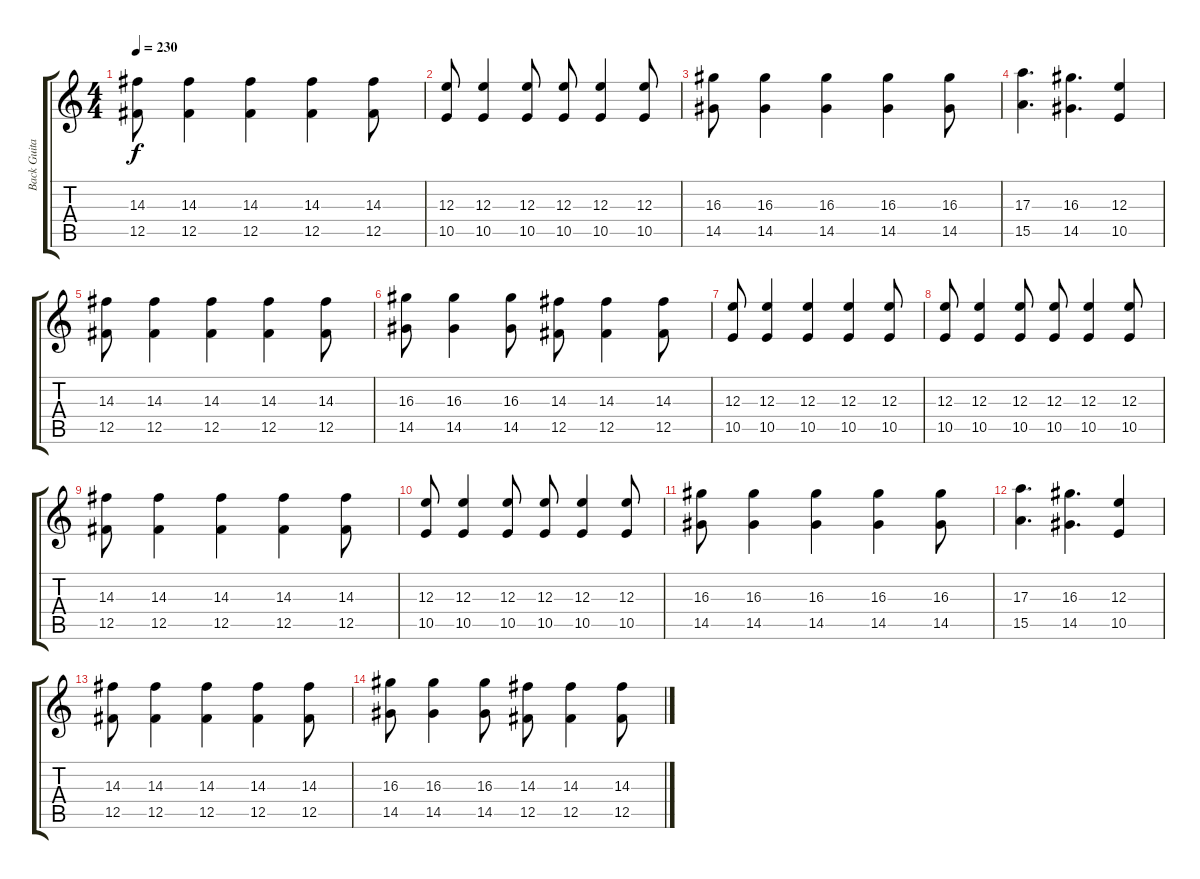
\track ("Back Guitar" "Back Guita") {instrument distortionguitar}
\staff {score tabs}
\tuning (Db4 Ab3 E3 B2 Gb2 B1) {hide}
\ts (4 4)
\tempo 230
\clef g2
\ks c
(14.3 12.5).8{dy f} (14.3 12.5).4 (14.3 12.5).4 (14.3 12.5).4 (14.3 12.5).8 |
(12.3 10.5).8 (12.3 10.5).4 (12.3 10.5).8 (12.3 10.5).8 (12.3 10.5).4 (12.3 10.5).8 |
(16.3 14.5).8 (16.3 14.5).4 (16.3 14.5).4 (16.3 14.5).4 (16.3 14.5).8 |
(17.3 15.5).4{d} (16.3 14.5).4{d} (12.3 10.5).4 |
(14.3 12.5).8 (14.3 12.5).4 (14.3 12.5).4 (14.3 12.5).4 (14.3 12.5).8 |
(16.3 14.5).8 (16.3 14.5).4 (16.3 14.5).8 (14.3 12.5).8 (14.3 12.5).4 (14.3 12.5).8 |
(12.3 10.5).8 (12.3 10.5).4 (12.3 10.5).4 (12.3 10.5).4 (12.3 10.5).8 |
(12.3 10.5).8 (12.3 10.5).4 (12.3 10.5).8 (12.3 10.5).8 (12.3 10.5).4 (12.3 10.5).8 |
(14.3 12.5).8 (14.3 12.5).4 (14.3 12.5).4 (14.3 12.5).4 (14.3 12.5).8 |
(12.3 10.5).8 (12.3 10.5).4 (12.3 10.5).8 (12.3 10.5).8 (12.3 10.5).4 (12.3 10.5).8 |
(16.3 14.5).8 (16.3 14.5).4 (16.3 14.5).4 (16.3 14.5).4 (16.3 14.5).8 |
(17.3 15.5).4{d} (16.3 14.5).4{d} (12.3 10.5).4 |
(14.3 12.5).8 (14.3 12.5).4 (14.3 12.5).4 (14.3 12.5).4 (14.3 12.5).8 |
(16.3 14.5).8 (16.3 14.5).4 (16.3 14.5).8 (14.3 12.5).8 (14.3 12.5).4 (14.3 12.5).8
